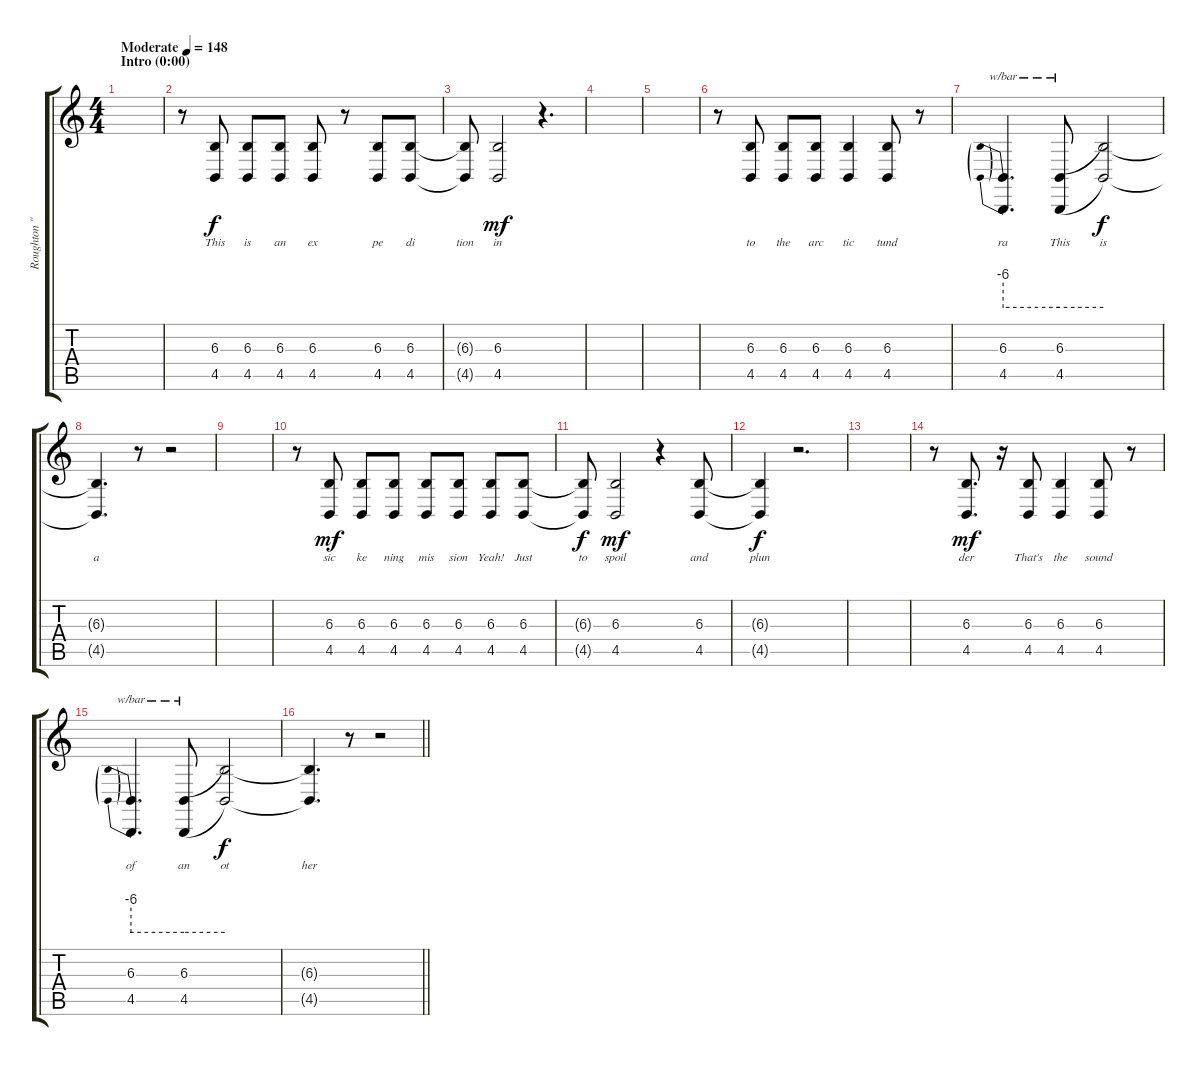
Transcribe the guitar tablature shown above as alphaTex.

\track ("Roughton \"Rou\" Reynolds [Lead Vocals]" "Roughton \"") {instrument tangoaccordion}
\staff {score tabs}
\tuning (D4 A3 F3 C3 G2 C2) {hide}
\ts (4 4)
\section ("" "Intro (0:00)")
\tempo (148 "Moderate")
\clef g2
\ks c
|
r.8 (6.3 4.5).8{lyrics (0 "This") lyrics (1 "") lyrics (2 "") lyrics (3 "") lyrics (4 "")} (6.3 4.5).8{lyrics (0 "is") lyrics (1 "") lyrics (2 "") lyrics (3 "") lyrics (4 "")} (6.3 4.5).8{lyrics (0 "an") lyrics (1 "") lyrics (2 "") lyrics (3 "") lyrics (4 "")} (6.3 4.5).8{lyrics (0 "ex") lyrics (1 "") lyrics (2 "") lyrics (3 "") lyrics (4 "")} r.8 (6.3 4.5).8{lyrics (0 "pe") lyrics (1 "") lyrics (2 "") lyrics (3 "") lyrics (4 "")} (6.3 4.5).8{lyrics (0 "di") lyrics (1 "") lyrics (2 "") lyrics (3 "") lyrics (4 "")} |
(6.3{t} 4.5{t}).8{lyrics (0 "tion") lyrics (1 "") lyrics (2 "") lyrics (3 "") lyrics (4 "") dy f} (6.3 4.5).2{lyrics (0 "in") lyrics (1 "") lyrics (2 "") lyrics (3 "") lyrics (4 "") dy mf} r.4{d} |
|
|
r.8 (6.3 4.5).8{lyrics (0 "to") lyrics (1 "") lyrics (2 "") lyrics (3 "") lyrics (4 "")} (6.3 4.5).8{lyrics (0 "the") lyrics (1 "") lyrics (2 "") lyrics (3 "") lyrics (4 "")} (6.3 4.5).8{lyrics (0 "arc") lyrics (1 "") lyrics (2 "") lyrics (3 "") lyrics (4 "")} (6.3 4.5).4{lyrics (0 "tic") lyrics (1 "") lyrics (2 "") lyrics (3 "") lyrics (4 "")} (6.3 4.5).8{lyrics (0 "tund") lyrics (1 "") lyrics (2 "") lyrics (3 "") lyrics (4 "")} r.8 |
(6.3 4.5).4{d tbe (predive default 0 -24 60 -24) lyrics (0 "ra") lyrics (1 "") lyrics (2 "") lyrics (3 "") lyrics (4 "")} (6.3 4.5).8{tbe (hold default 0 -24 60 -24) lyrics (0 "This") lyrics (1 "") lyrics (2 "") lyrics (3 "") lyrics (4 "")} (6.3{t} 4.5{t}).2{lyrics (0 "is") lyrics (1 "") lyrics (2 "") lyrics (3 "") lyrics (4 "") dy f} |
(6.3{t} 4.5{t}).4{d lyrics (0 "a") lyrics (1 "") lyrics (2 "") lyrics (3 "") lyrics (4 "")} r.8 r.2 |
|
r.8 (6.3 4.5).8{lyrics (0 "sic") lyrics (1 "") lyrics (2 "") lyrics (3 "") lyrics (4 "") dy mf} (6.3 4.5).8{lyrics (0 "ke") lyrics (1 "") lyrics (2 "") lyrics (3 "") lyrics (4 "")} (6.3 4.5).8{lyrics (0 "ning") lyrics (1 "") lyrics (2 "") lyrics (3 "") lyrics (4 "")} (6.3 4.5).8{lyrics (0 "mis") lyrics (1 "") lyrics (2 "") lyrics (3 "") lyrics (4 "")} (6.3 4.5).8{lyrics (0 "sion") lyrics (1 "") lyrics (2 "") lyrics (3 "") lyrics (4 "")} (6.3 4.5).8{lyrics (0 "Yeah!") lyrics (1 "") lyrics (2 "") lyrics (3 "") lyrics (4 "")} (6.3 4.5).8{lyrics (0 "Just") lyrics (1 "") lyrics (2 "") lyrics (3 "") lyrics (4 "")} |
(6.3{t} 4.5{t}).8{lyrics (0 "to") lyrics (1 "") lyrics (2 "") lyrics (3 "") lyrics (4 "") dy f} (6.3 4.5).2{lyrics (0 "spoil") lyrics (1 "") lyrics (2 "") lyrics (3 "") lyrics (4 "") dy mf} r.4 (6.3 4.5).8{lyrics (0 "and") lyrics (1 "") lyrics (2 "") lyrics (3 "") lyrics (4 "")} |
(6.3{t} 4.5{t}).4{lyrics (0 "plun") lyrics (1 "") lyrics (2 "") lyrics (3 "") lyrics (4 "") dy f} r.2{d} |
|
r.8 (6.3 4.5).8{d lyrics (0 "der") lyrics (1 "") lyrics (2 "") lyrics (3 "") lyrics (4 "") dy mf} r.16 (6.3 4.5).8{lyrics (0 "That's") lyrics (1 "") lyrics (2 "") lyrics (3 "") lyrics (4 "")} (6.3 4.5).4{lyrics (0 "the") lyrics (1 "") lyrics (2 "") lyrics (3 "") lyrics (4 "")} (6.3 4.5).8{lyrics (0 "sound") lyrics (1 "") lyrics (2 "") lyrics (3 "") lyrics (4 "")} r.8 |
(6.3 4.5).4{d tbe (predive default 0 -24 60 -24) lyrics (0 "of") lyrics (1 "") lyrics (2 "") lyrics (3 "") lyrics (4 "")} (6.3 4.5).8{tbe (hold default 0 -24 60 -24) lyrics (0 "an") lyrics (1 "") lyrics (2 "") lyrics (3 "") lyrics (4 "")} (6.3{t} 4.5{t}).2{lyrics (0 "ot") lyrics (1 "") lyrics (2 "") lyrics (3 "") lyrics (4 "") dy f} |
\barLineRight lightlight
(6.3{t} 4.5{t}).4{d lyrics (0 "her") lyrics (1 "") lyrics (2 "") lyrics (3 "") lyrics (4 "")} r.8 r.2
